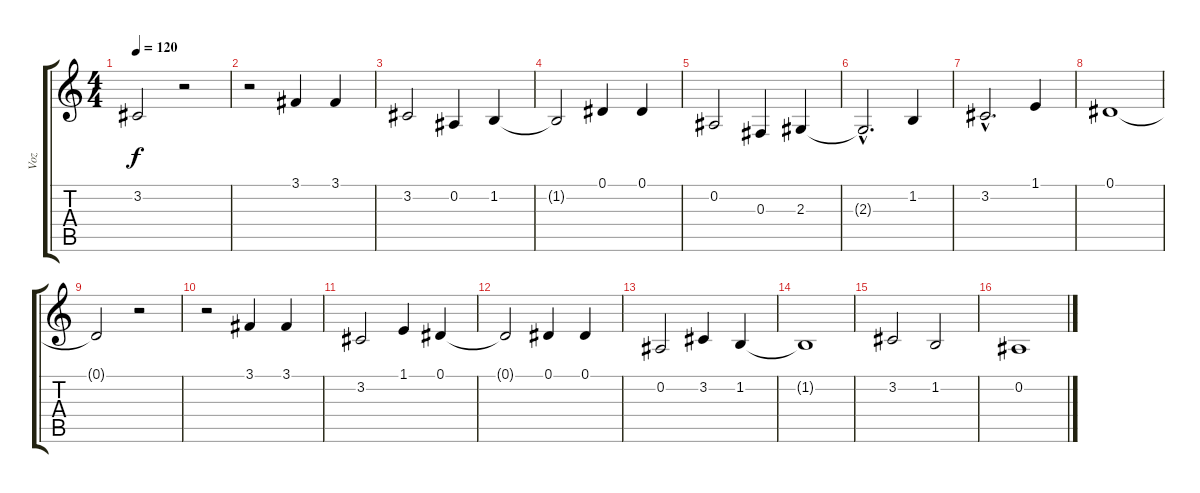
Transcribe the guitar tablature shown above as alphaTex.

\track ("Voz" "Voz") {instrument lead2sawtooth}
\staff {score tabs}
\tuning (Eb4 Bb3 Gb3 Db3 Ab2 Eb2) {hide}
\ts (4 4)
\tempo 120
\clef g2
\ks c
3.2{t}.2{dy f} r.2 |
r.2 3.1.4 3.1.4 |
3.2.2 0.2.4 1.2.4 |
1.2{t}.2 0.1.4 0.1.4 |
0.2.2 0.3.4 2.3.4 |
2.3{hac t}.2{d} 1.2.4 |
3.2{hac}.2{d} 1.1.4 |
0.1.1 |
0.1{t}.2 r.2 |
r.2 3.1.4 3.1.4 |
3.2.2 1.1.4 0.1.4 |
0.1{t}.2 0.1.4 0.1.4 |
0.2.2 3.2.4 1.2.4 |
1.2{t}.1 |
3.2.2 1.2.2 |
0.2.1
